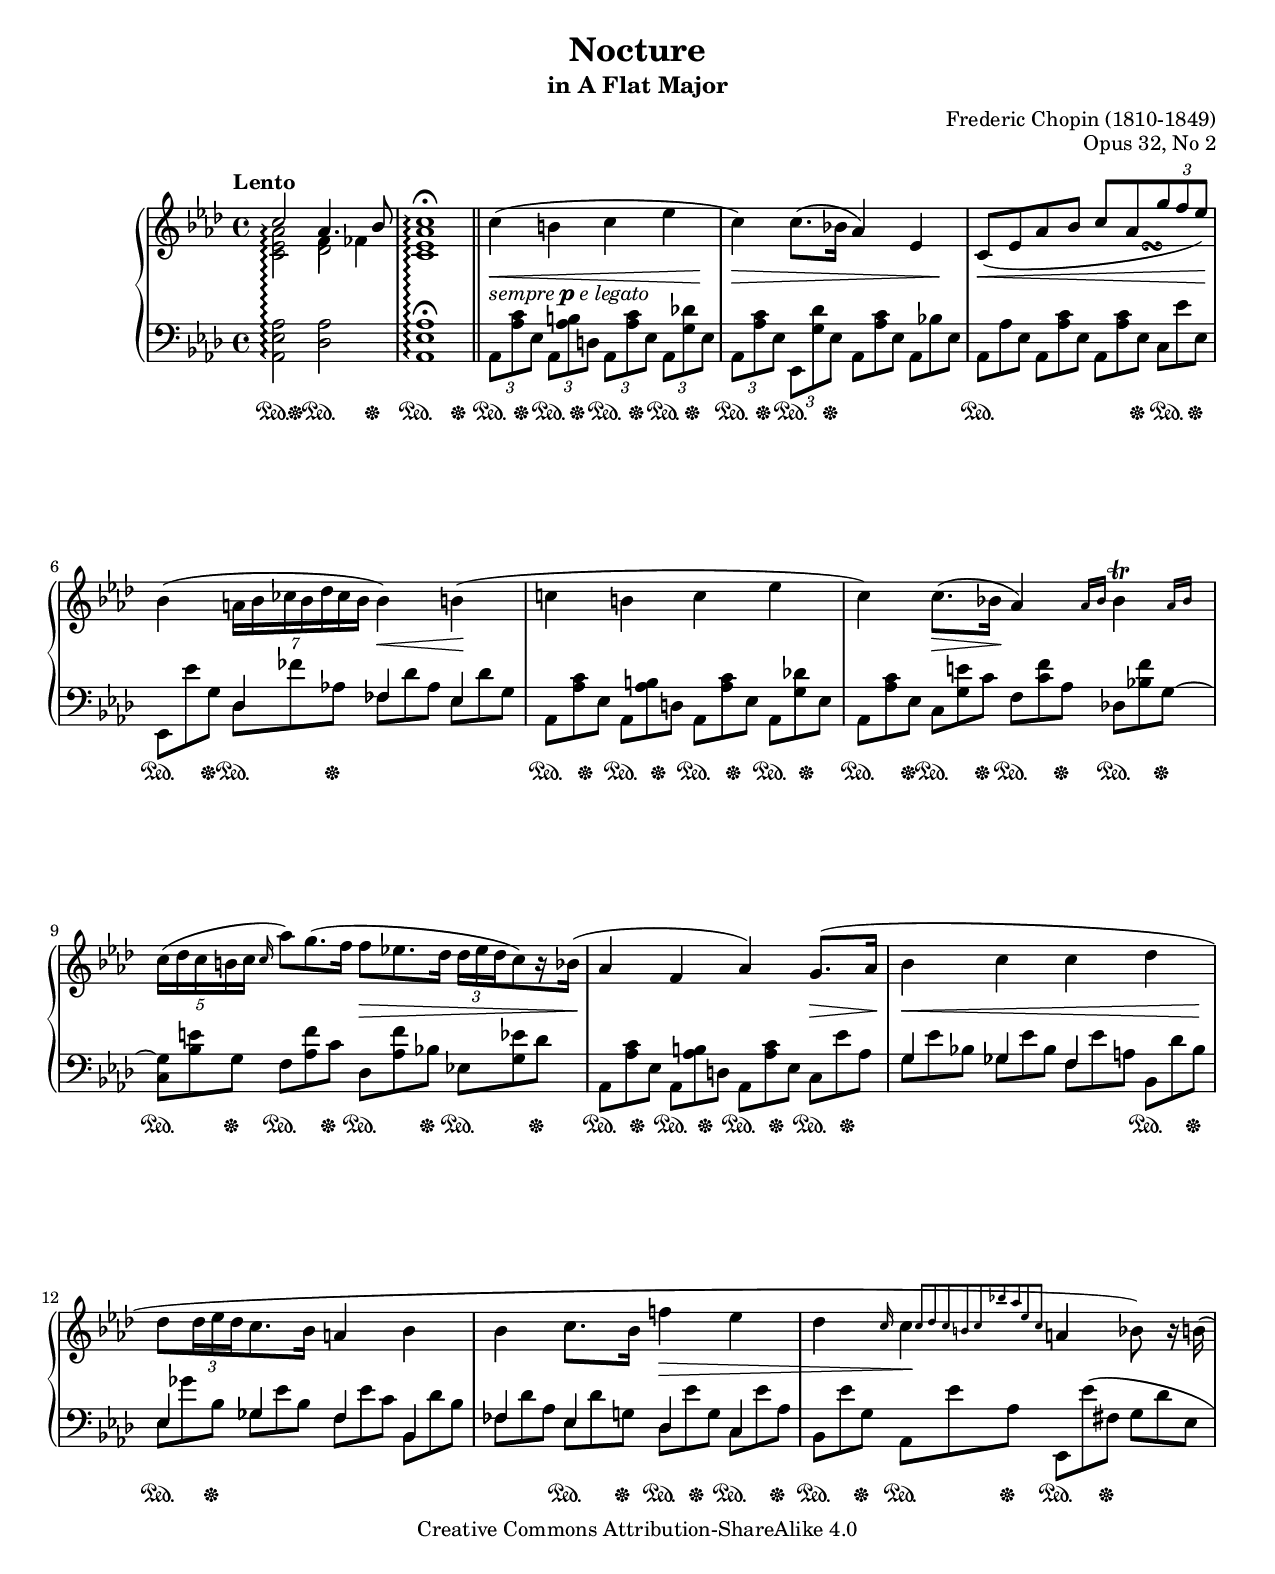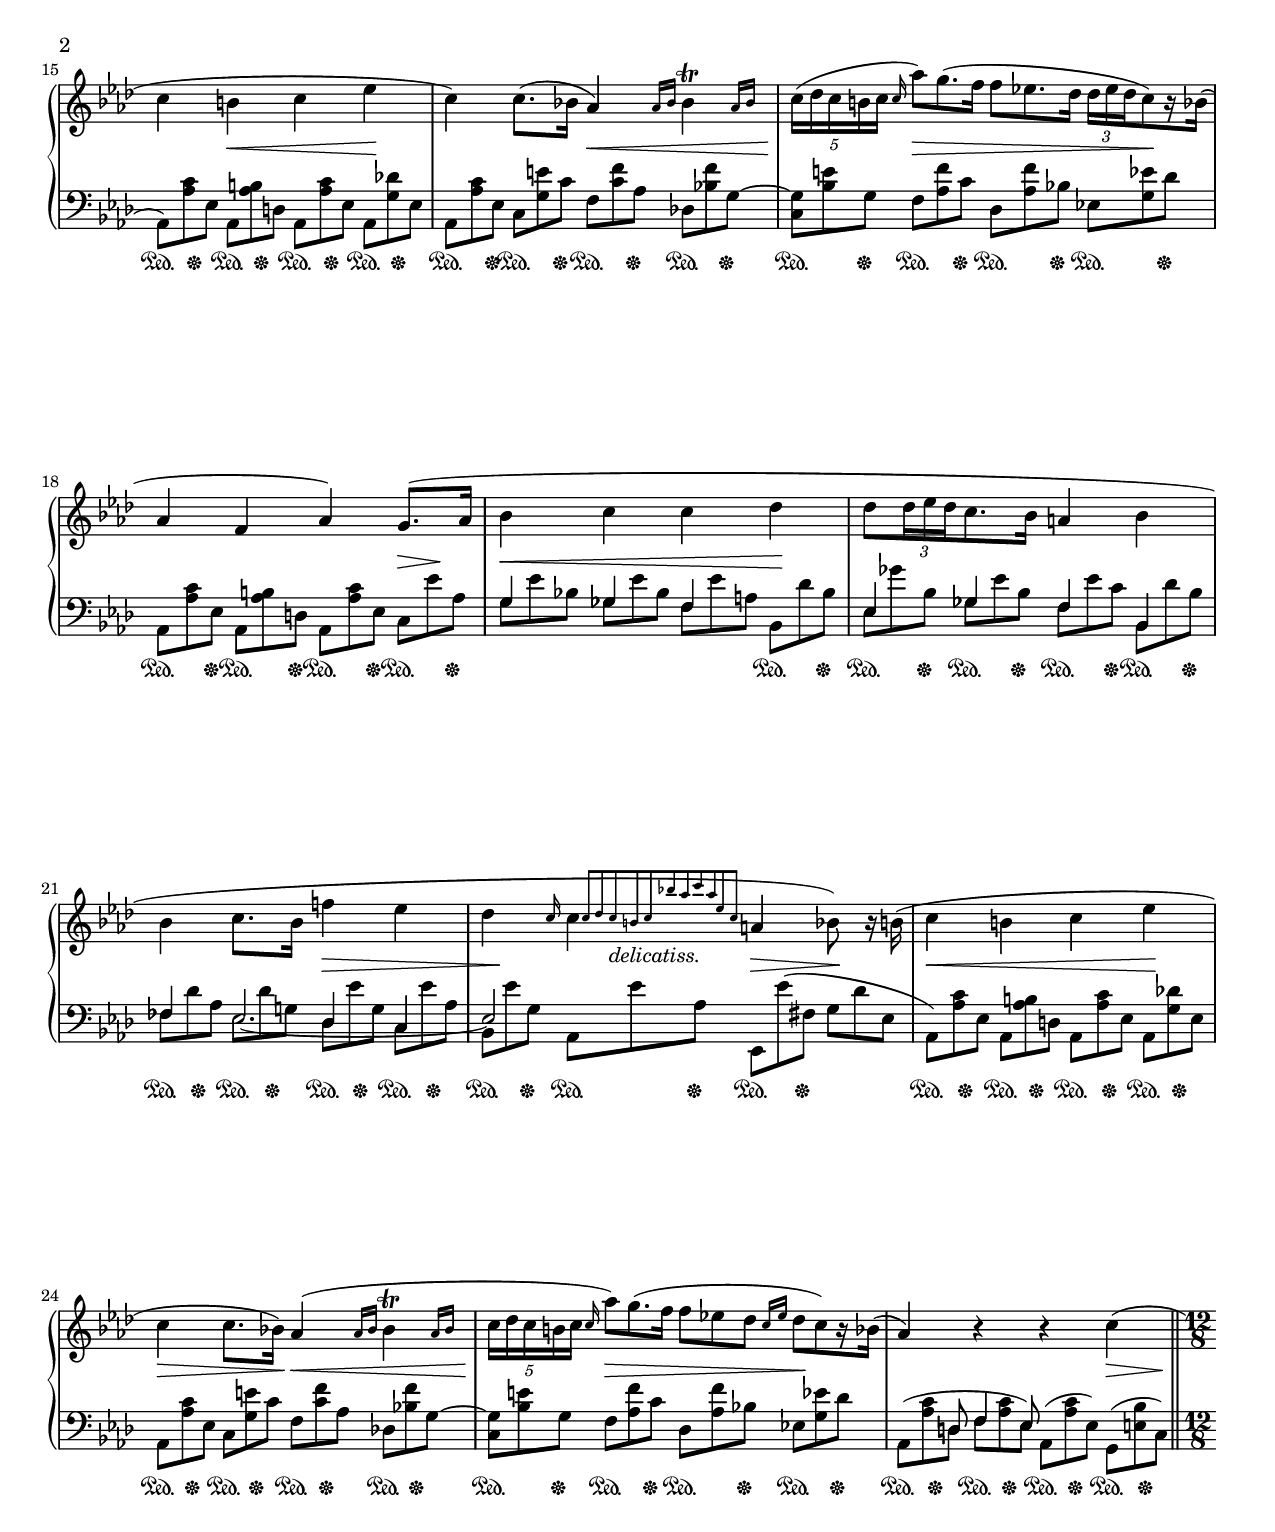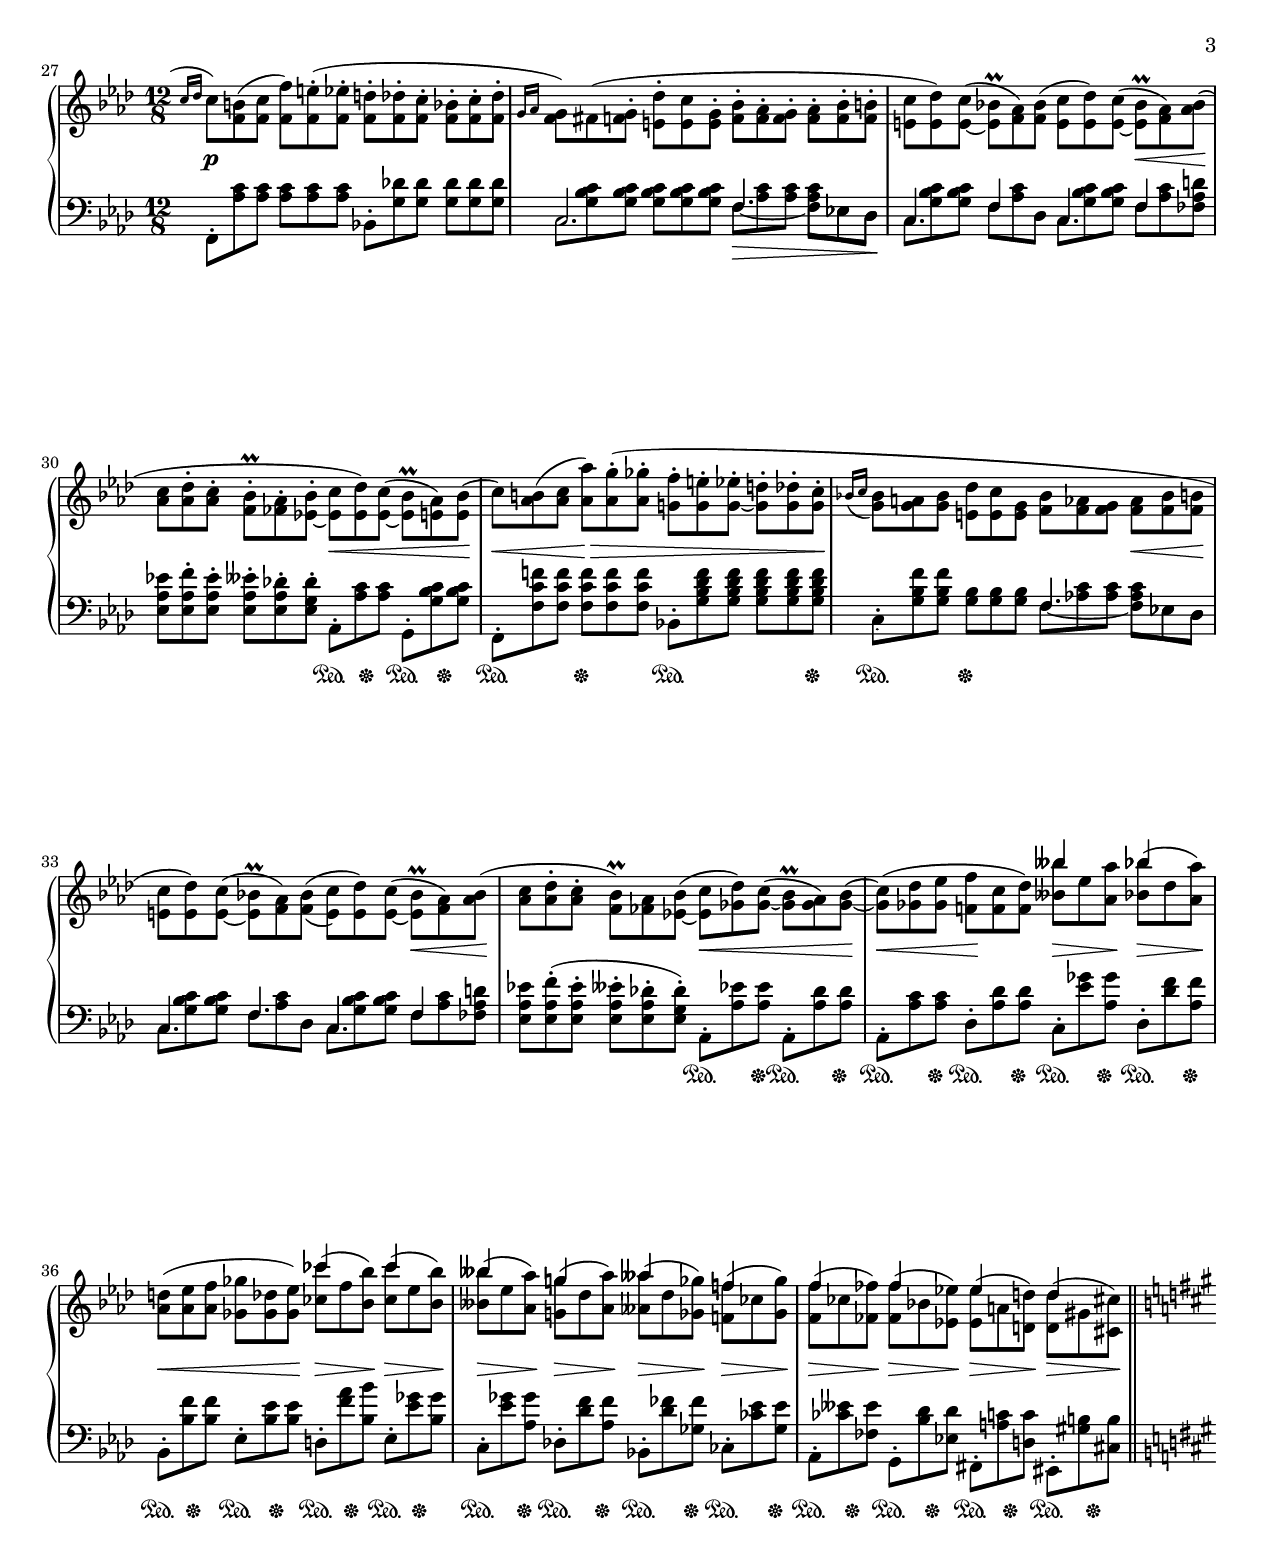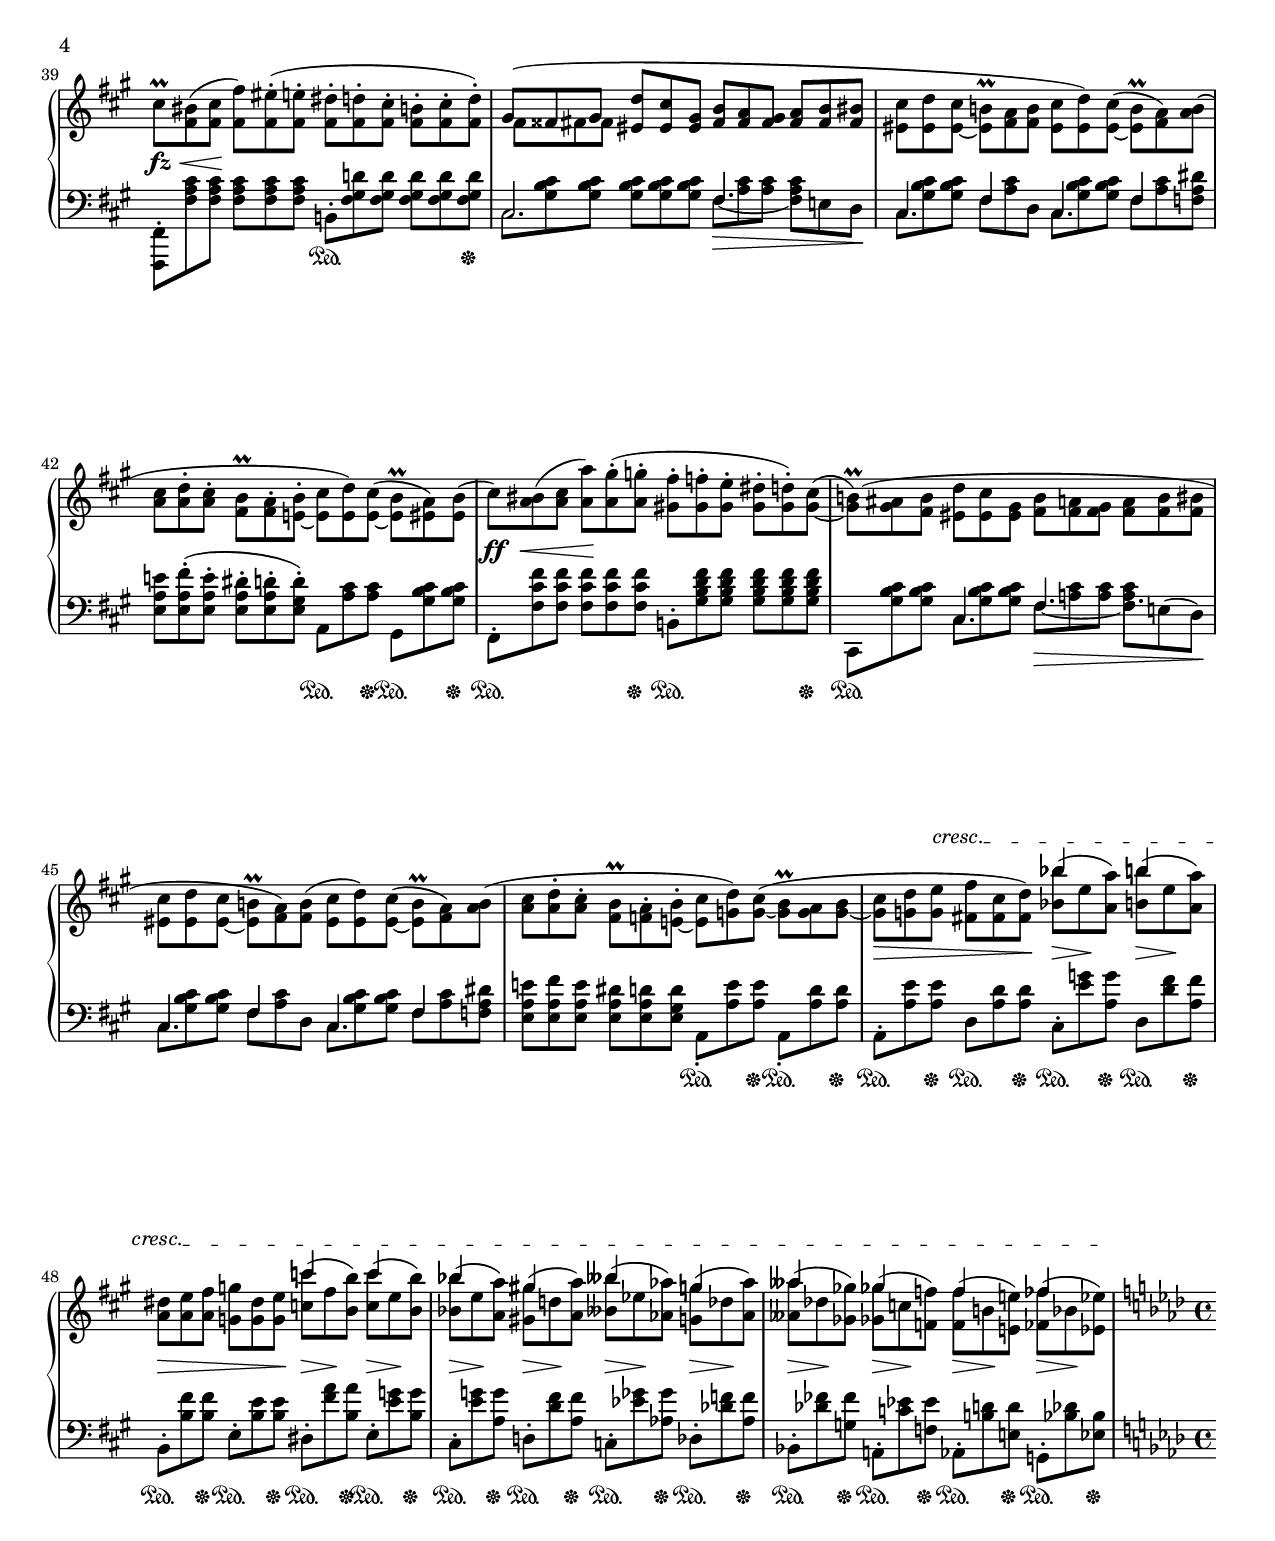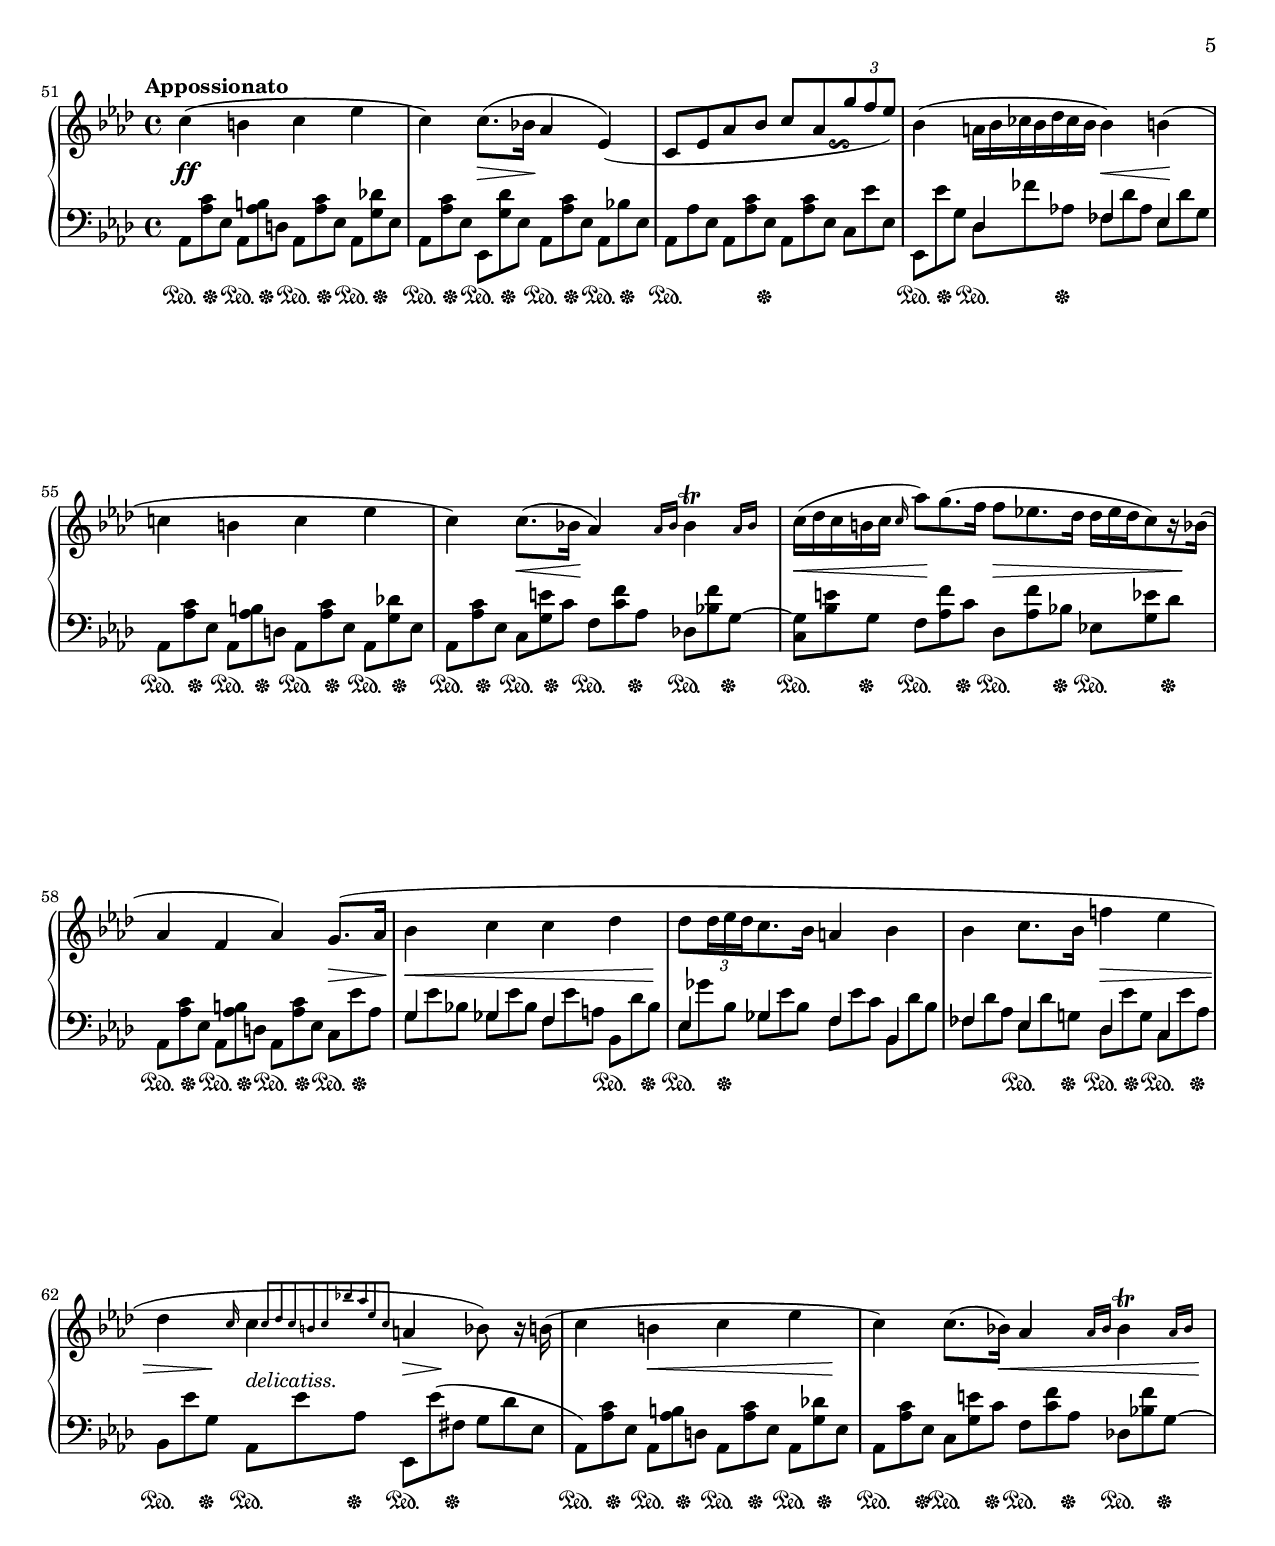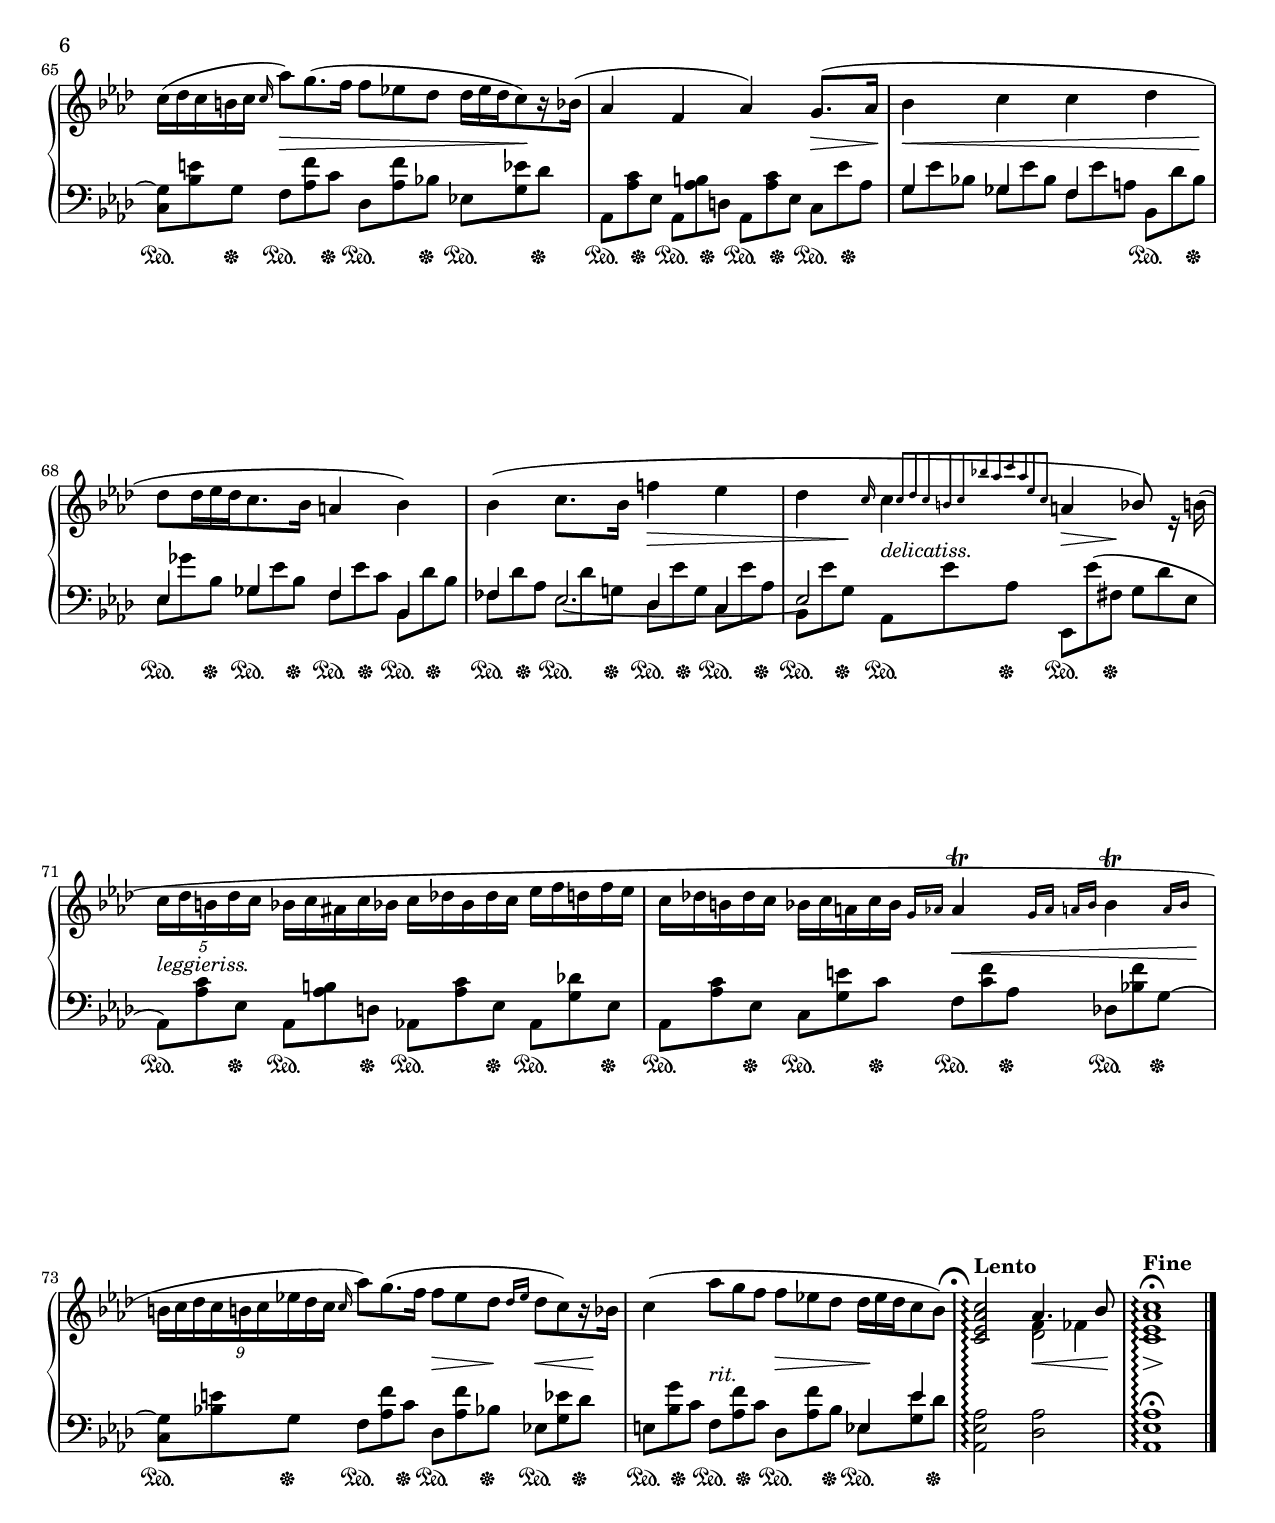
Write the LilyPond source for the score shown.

%...+....1....+....2....+....3....+....4....+....5....+....6....+....7....+....

\version "2.20.0"
\language "english"

\header {
  title = "Nocture"
  subtitle = "in A Flat Major"
  composer = "Frederic Chopin (1810-1849)"
  opus = "Opus 32, No 2"
  date = "1837"
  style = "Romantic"
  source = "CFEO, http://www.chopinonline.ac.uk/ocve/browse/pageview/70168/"
  
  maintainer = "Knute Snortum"
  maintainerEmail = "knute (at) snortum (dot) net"
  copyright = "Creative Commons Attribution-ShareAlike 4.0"
  
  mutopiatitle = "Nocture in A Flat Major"
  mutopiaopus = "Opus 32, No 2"
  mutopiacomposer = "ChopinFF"
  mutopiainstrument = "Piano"
}

sd = \sustainOn 
su = \sustainOff

staffUp   = \change Staff = "upper"
staffDown = \change Staff = "lower"

extendArpeggio = \once \override Staff.Arpeggio.positions = #'(-3 . 1)

%slurPositionA = \once \override Slur.positions = #'(0 . 0)

% () may be used as a shorthand for ((0 . 0) (0 . 0) (0 . 0) (0 . 0))
% if any of the segments does not need to be changed

%slurShapeA = \shape #'((0 . 0) (0 . 0) (0 . 0) (0 . 0)) \etc
%slurShapeA = \shape #'((0 . 0) (0 . 0) (0 . 0) (0 . 0)) Slur
%{slurShapeA = \shape #'(
             (( 0 . 0) (0 . 0) (0 . 0) (0 . 0))
             ((0 . 0) (0 . 0) (0 . 0) (0 . 0))
           ) Slur %}

trillUnderSlur = {
  \once \override Script.avoid-slur = #'inside
  \once \override Script.script-priority = #-100
}

shiftNote = {
  \once \override NoteColumn.force-hshift = #2.4
  \once \override Accidental.X-extent = #'(1 . 0)
  \once \override Accidental.extra-offset = #'(3.3 . 0)
}

moveTurn = 
  \tweak Y-offset -2
  \tweak X-offset 1 
  \etc

slurShapeA = \shape #'(
                        ()
                        ((0 . 0)(0 . 0)(0 . 0.5)(0 . 0))
                      ) \etc
slurShapeB = \shape #'(
                        ()
                        ((0 . 0)(0 . 0)(0 . 1.25)(0 . 0))
                      ) \etc
slurShapeC = \shape #'(
                        ()
                        ((0 . 0)(0 . 0)(0 . 2)(0 . 3))
                      ) \etc
slurShapeD = \shape #'((0 . -0.75)(0 . -0.75)(0 . -0.75)(0 . -0.75)) \etc
slurShapeE = \shape #'((0 . -0.25)(-0.25 . -0.75)(-0.25 . -0.75)(-0.5 . -0.25)) \etc
slurShapeF = \shape #'((0 . 0.5)(0 . 0.75)(0 . 0.75)(-0.25 . 0.5)) \etc
slurShapeG = \shape #'((0 . 0)(0 . 0)(0 . 0)(0 . -.25)) \etc
slurShapeH = \shape #'(
                        ((1 . 0)(0 . 0)(0 . 0)(0 . 0))
                        ()
                      ) \etc
slurShapeI = \shape #'(
                        ()
                        ((0 . 0)(0 . 0)(0 . 1)(0 . 2))
                      ) \etc
slurShapeJ = \shape #'(
                        ((0 . 0)(0 . 0.25)(0 . 0.25)(0 . 0))
                        ((0 . 0)(0 . 0.75)(0 . 0.75)(0 . 0))
                      ) \etc
slurShapeK = \shape #'((0 . 0)(0 . 0.5)(0 . 0.5)(0 . 0)) \etc

slurPositionA = \once \override Slur.positions = #'(2 . 0)
slurPositionB = \once \override Slur.positions = #'(0 . 1)

tieShapeA = \shape #'((0 . 0)(0 . -0.25)(0 . -0.25)(0 . 0.25)) \etc

global = {
  \key af \major
  \time 4/4
  \accidentalStyle piano
  \override Slur.details.accidental-collision = #1000
}

rightHand = \relative {
  \global
  \clef treble
  \tag layout { \tempo "Lento" }
  \tag midi { \tempo 4 = 40 }
  \omit TupletBracket
  
  << 
    { \voiceOne c''2 af4. bf8 } 
    \\ 
    { \voiceTwo \extendArpeggio <c, ef af>2 \arpeggio f4 ff } 
    \\ 
    { \voiceTwo s2 df } 
  >> |
  <c ef af c>1 \arpeggio \fermata |
  \bar "||"
  
  \barNumberCheck 3
  \tag midi { \tempo 4 = 60 }
  c'4( b c ef |
  c4) c8.( bf16 af4) ef |
  c8_( ef af bf \stemUp c[ 
    \tag layout { af8 * 1/2 s16 \moveTurn \turn }
    \tag midi { \tuplet 5/2 { af16 bf af g af } }
    \tuplet 3/2 { g'8 f ef]) } | 
  \stemNeutral bf4( \tuplet 7/4 { a16 bf cf bf df cf bf } bf4) b( |
  c4 b c ef |
  c4) c8.( bf16 af4) \grace { af16 bf } \afterGrace bf4\trill { af16 bf } | 
  \tuplet 5/4 { c16( df c b c } \grace { c16 } \tweak stencil ##f 
    \tuplet 3/2 4 { af'8) g8.( f16 f8 ef8. df16 
    \tuplet 3/2 { df16[ ef df } c8) r16 bf]( } |
  
  \barNumberCheck 10
  af4 f af) \context Voice = "2" { g8.-\slurShapeA ( af16 |
  bf4 c c df |
  df8[ \omit TupletBracket \tuplet 3/2 { df16 ef df } c8. bf16] a4 bf |
  bf4 c8. bf16 f'4 ef } |
  <<
    { 
      \voiceOne s4 \omit TupletNumber \magnifyMusic 0.63 { 
        \tuplet 10/2 { s8 c df c b c bf' af ef c } s2 
      } 
    } \\ { 
      \oneVoice df4 \grace { c16 } c4 a bf8) r16 b^( 
    }
  >> |
  
  \barNumberCheck 15
  \context Voice = "2" { c4 b c ef |
  c4) } c8.( bf16 af4) \grace { af16 bf } \afterGrace bf4\trill { af16 bf } | 
  \tuplet 5/4 { c16( df c b c } \grace { c16 } \tweak stencil ##f 
    \tuplet 3/2 4 { af'8) g8.( f16 f8 ef8. df16
    \tuplet 3/2 { df16[ ef df } c8) r16 bf]-\slurShapeC ( } |
  af4 f af) \context Voice = "2" { g8.-\slurShapeB ( af16 |
  bf4 c c df |
  df8[ \omit TupletBracket \tuplet 3/2 { df16 ef df } c8. bf16] a4 bf |
  bf4 c8. bf16 f'4 ef } |
  <<
    { 
      \voiceOne s4 \omit TupletNumber \magnifyMusic 0.63 { 
        \tuplet 12/2 { s8 c df c b c bf' af c af ef c } s2 
      } 
    } 
    \\ 
    { 
      \oneVoice df4 \grace { c16 } c4 a bf8) r16 b^( 
    }
  >> |
  
  \barNumberCheck 23
  \context Voice = "2" { c4 b c ef |
  c4 c8. bf16) } af4( \grace { af16 bf } \trillUnderSlur 
    \afterGrace bf4\trill { af16 bf } |
  \tuplet 5/4 { c16 df c b c } \grace { c16 } \omit TupletNumber
    \tuplet 3/2 4 { af'8) g8.( f16 f8 ef df 
    \grace { c16 ef } df8[ c) r16 bf]( } |
  af4) r r c( \bar "||" | \break

  \tag layout {
    \barNumberCheck 27
    \time 12/8
  }
  \grace { c16 df } 
  \tag midi { 
    \time 12/8 
    \tempo 4 = 90
  } 
  \stemDown c8) <f, b>( <f c'> <f f'>) <f e'>-.( <f ef'>-. 
    <f d'>-. <f df'>-. <f c'>-. <f bf>-. <f c'>-. <f df'>-. |
  \grace { g16 af } <f g>8) fs( <f g>-. <e df'>-. <e c'> <e g>-.
    <f bf>-. <f af>-. <f g>-. <f af>-. <f bf>-. <f b>-. |
  <e c'>8 <e df'>) <e_~ c'>( <e bf'>\prall <f af>) <f bf>(
    <e c'> <e df'>) <e_~ c'>( <e bf'>\prall <f af>) <af bf>( |
  <af c>8 <af df>-. <af c>-. <f bf>-.\prall <ff af>-. <ef_~ bf'>-.
    <ef c'> <ef df'>) <ef_~ c'>( <ef bf'>\prall <e af>) <e bf'>( |
   c'8) <af b>( <af c> <af af'>) <af g'>-.( <af gf'>-. 
    <g f'>-. <g e'>-. <g~ef'>-. <g d'>-. <g df'>-. <g c>-. |
  \appoggiatura { bf16 c } \stemDown <g bf>8 <g a> <g bf> <e df'> <e c'> <e g>
    <f bf> <f af> <f g> <f af> <f bf> <f b> |
  <e c'>8 <e df'>) <e_~ c'>^( <e bf'>\prall <f af>) <f\=1-\slurShapeD _( bf>(
    <e\=1) c'> <e df'>) <e_~ c'>^( <e bf'>\prall <f af>) <af bf>( |
  <af c>8 <af df>-. <af c>-. <f bf>)\prall <ff af> <ef_~ bf'>(
    <ef c'> <gf df'>) <gf_~ c>( <gf bf>\prall <gf af>) <gf_~ bf> \slurShapeE ( |
  
  \barNumberCheck 35
  \slurPositionA <gf c>8)( <gf df'> <gf ef'> <f f'> <f c'> <f df'>)
    <<
      { bff'4 s8 bf4 s8 }
      \\
      { <bff, bff'>8 ef <af, af'> <bf bf'>^( df <af af'>) }
    >> |
  <af d>8( <af ef'> <af f'> <gf gf'> <gf df'> <gf ef'>)
    <<
      { cf'4 s8 cf4 s8 }
      \\
      { <cf, cf'>8^( f <bf, bf'>) <cf cf'>^( ef <bf bf'>) }
    >> |
  <<
    { bff'4 s8 g4 s8 aff4 s8 f4 s8 }
    \\
    { 
      <bff, bff'>8^( ef <af, af'>) <g g'>^( df' <af af'>) 
      <aff aff'>^( df <gf, gf'>) <f f'>^( cf' <gf gf'>)
    }
  >> |
  <<
    { f'4 s8 ff4 s8 ef4 s8 d4 s8 }
    \\
    { 
      <f, f'>8^( cf' <ff, ff'>) <ff ff'>^( bf <ef, ef'>)
      <ef ef'>^( a <d, d'>) <d d'>^( gs <cs, cs'>)
    }
  >> | \bar "||" \pageBreak
  
  \barNumberCheck 39
  \key fs \minor
  cs'8\prall <fs, bs>( <fs cs'> <fs fs'>) <fs es'>-.( <fs e'>-.
    <fs ds'>-. <fs d'>-. <fs cs'>-. <fs b>-. <fs cs'>-. <fs d'>-.) |
  << { \voiceTwo fs8 \shiftNote fs! fs } \\ { \voiceOne gs8( fss gs } >>
    \context Voice = "2" { <es d'> <es cs'> <es gs> <fs b> <fs a> 
    <fs gs> <fs a> <fs b> <fs bs> |
  \voiceTwo <es cs'>8 <es d'> <es_~ cs'> <es b'>^\prall <fs a> <fs b> 
    <es[ cs'> <es d'>) <es_~ cs']>^( <es b'>^\prall <fs a>) <a b>^( |
  <a cs>8 <a d>^. <a cs>^. <fs b>^\prall <fs a>^. <e_~ b'>^.
    <e cs'> <e d'>) <e_~ cs'>^( <e b'>^\prall <es a>) <es b'>^( |

  \barNumberCheck 43
  cs'8) <a bs>^( <a cs> <a a'>) <a gs'>^.^( <a g'>^. <gs fs'>^. 
    <gs f'>^. <gs e'>^. <gs ds'>^. <gs d'>^.) <gs~ cs>-\slurShapeG ^( |
  <gs b>8) -\slurShapeH ^( ^\prall <gs as> <fs b> <es d'> <es cs'> <es gs>
    <fs b> <fs a> <fs gs> <fs a> <fs b> <fs bs> |
  <es cs'>8 <es d'> <es~ cs'> <es b'>^\prall <fs a>) <fs b>^(
    <es cs'>8 <es d'>) <es~ cs'>^( <es b'>^\prall <fs a>) <a b>^(
  <a cs>8 <a d>^. <a cs>^. <fs b>^\prall <f a>^. <e~ b'>^.
    <e cs'> <g d'>) <g~ cs>^( <g b>^\prall <g a> <g~ b> |
    
  \barNumberCheck 47
  <g cs>8 <g d'> \override TextSpanner.bound-details.left.text = "cresc."
    <g e'>\startTextSpan <fs fs'> <fs cs'> <fs d'>) 
    <<
      { bf'4 s8 b4 s8 }
      \\
      { <bf, bf'>8^( e <a, a'>) <b b'>^( e <a, a'>) }
    >> |
  <a ds>8 <a e'> <a fs'> <g g'> <g ds'> <g e'> 
    <<
      { c'4 s8 c4 s8 }
      \\
      { <c, c'>8^( fs <b, b'>) <c c'>^( e <b b'>) }
    >> |
  <<
    { bf'4 s8 gs4 s8 bff4 s8 g4 s8 }
    \\
    { 
      <bf, bf'>8^( e <a, a'>) <gs gs'>^( d' <a a'>) 
      <bff bff'>^( ef <af, af'>) <g g'>^( df' <af af'>)
    }
  >> |
  <<
    { aff'4 s8 gf4 s8 f4 s8 ff4 s8 }
    \\
    { 
      <aff, aff'>8^( df <gf, gf'>) q^( c <f, f'>)
      q^( b <e, e'>) <ff ff'>^( bf <ef, ef'>) \stopTextSpan
    }
  >> |  } \break % end context
   
  \barNumberCheck 51
  \key af \major
  \time 4/4
  \tag layout { \tempo "Appossionato" }
  \tag midi { \tempo 4 = 60 }
  \oneVoice
  c'4( b c ef |
  c4) \slurPositionB c8.( bf16 af4 ef)_( |
  c8 ef af bf \stemUp c[ 
    \tag layout { af8 * 1/2 s16 \moveTurn \reverseturn }
    \tag midi { \tuplet 5/2 { af16 bf af g af } }
    \undo \omit TupletNumber \tuplet 3/2 { g'8 f ef]) } \stemNeutral | 
  bf4( \omit TupletNumber \tuplet 7/4 { a16 bf cf bf df cf bf } bf4) b( |
  c4 b c ef |
  c4) c8.( bf16 af4) \grace { af16 bf } \afterGrace bf4\trill { af16 bf } |
  \tuplet 5/4 { c16( df c b c } \grace { c16 } \tweak stencil ##f 
    \tuplet 3/2 4 { af'8) g8.( f16 f8 ef8. df16 
    \tuplet 3/2 { df16[ ef df } c8) r16 bf] -\slurShapeI ( } |
  
  \barNumberCheck 58
  af4 f af) \context Voice = "2" { g8. -\slurShapeJ ( af16 |
  bf4 c c df |
  df8[ \omit TupletBracket \tuplet 3/2 { df16 ef df } c8. bf16] a4 bf |
  bf4 c8. bf16 f'4 ef |
  <<
    { 
      \voiceOne s4 \omit TupletNumber \magnifyMusic 0.63 { 
        \tuplet 10/2 { s8 c df c b c bf' af ef c } s2 
      } 
    } 
    \\ 
    { \oneVoice df4 \grace { c16 } c4 a bf8) r16 b^( }
  >> |
  
  \barNumberCheck 63
  c4 b c ef |
  c4) c8.( bf16) af4 \grace { af16 bf } 
    \afterGrace bf4\trill { af16 bf } | } % end context
  \tuplet 5/4 { c16( df c b c } \grace { c16 } \tweak stencil ##f 
    \tuplet 3/2 4 { af'8) g8.( f16 f8 ef df
    \tuplet 3/2 { df16[ ef df } c8) r16 bf]( } |
  af4 f af) \context Voice = "2" { g8.( af16 |
  bf4 c c df |
  df8[ \omit TupletBracket \omit TupletNumber \tuplet 3/2 { df16 ef df } 
    c8. bf16] a4 bf) } |
  \context Voice = "2" { bf4-\slurShapeK ( c8. bf16 f'4 ef } |
  <<
    { 
      \voiceOne s4 \omit TupletNumber \magnifyMusic 0.63 { 
        \tuplet 12/2 { s8 c df c b c bf' af c af ef c } s2 
      } 
    } 
    \\ 
    { 
      \voiceTwo df4 \grace { \stemUp c16 } \stemDown c4 \stemUp a bf8) r16 
        \stemDown b^( 
    }
  >> |
  
  \barNumberCheck 71
  \context Voice = "2" {
  \tuplet 5/4 4 {
    \undo \omit TupletNumber c df b df c \omit TupletNumber bf c as c bf  
      c df bf df c  ef f d f ef |
  c df b df c  bf c a c bf } \oneVoice
    \grace { g16 af } af4\trill \grace { g16[ af] a[ bf] } 
    \afterGrace bf4\trill { a16 bf } |
  \tuplet 9/4 { \undo \omit TupletNumber 
    b16 c df c b c ef df c } \omit TupletNumber \grace { c } \tweak stencil ##f
    \tuplet 3/2 { af'8) g8.( f16 f8 ef df \grace { df16 ef } df8[ c) r16 bf] } } |
  c4( \tuplet 3/2 { af'8 g f f ef df \tuplet 3/2 { df16 ef df } c8 bf) } |
  \bar "|" \mark \markup{ \musicglyph #"scripts.ufermata" }
  
  \barNumberCheck 75
  \tag layout { \tempo "Lento" }
  \tag midi { \tempo 4 = 40 }
  <c, ef af c>2\arpeggio
    << 
      { \voiceOne af'4. bf8 } 
      \\ 
      { \voiceTwo f4 ff } 
      \\ 
      { \voiceTwo df2 } 
    >> |
  \tempo "Fine"
  <c ef af c>1 \arpeggio \fermata |
  \bar "|."
} 

leftHand = \relative {
  \global
  \clef bass
  \override Beam.auto-knee-gap = 4
  
  <af, ef' af>2 \arpeggio <df af'>2 |
  <af ef' af>1 \arpeggio \fermata |
  \bar "||"
  
  \barNumberCheck 3
  \tuplet 3/2 4 { 
    af8^\markup { \italic sempre \dynamic p \italic { e legato } } 
      <af' c> ef af, <af' b> d, af <af' c> ef af, <g' df'> ef |
    af,8 <af' c> ef ef, <g' df'> ef \omit TupletNumber \omit TupletBracket
      af, <af' c> ef af, bf' ef, |
    af,8 af' ef af, <af' c> ef af, <af' c> ef c ef' ef, |
    ef,8 ef'' g, 
      <<
        { df4 s8 ff4 s8 ef4 s8 }
        \\
        { df8 ff' af, ff df' af ef df' g, }
      >> |
    af,8 <af' c> ef af, <af' b> d, af <af' c> ef af, <g' df'> ef |
    af,8 <af' c> ef c <g' e'> c f, <c' f> af df, <bf' f'> g~ |
    <c, g'>8 <bf' e> g f <af f'> c df, <af' f'> bf ef, <g ef'> df' |
    
    \barNumberCheck 10
    af,8 <af' c> ef af, <af' b> d, af <af' c> ef c ef' af, |
    << 
      { g4 s8 gf4 s8 f4 s8 s4. }
      \\
      { g8 ef' bf gf ef' bf f ef' a, bf, df' bf }
    >> |
    <<
      { ef,4 s8 gf4 s8 f4 s8 bf,4 s8 }
      \\
      { ef8 gf' bf, gf ef' bf f ef' c bf, df' bf }
    >> |
    <<
      { ff4 s8 ef4 s8 df4 s8 c4 s8 }
      \\
      { ff8 df' af ef df' g, df ef' g, c, ef' af, }
    >> |
    bf,8 ef' g, af, ef'' af, ef, ef''( fs, g df' ef, |
    
    \barNumberCheck 15
    af,8) <af'c> ef af, <af' b> d, af <af' c> ef af, <g' df'> ef |
    af,8 <af' c> ef c <g' e'> c f, <c' f> af df, <bf' f'> g~ |
    <c, g'>8 <bf' e> g f <af f'> c df, <af' f'> bf ef, <g ef'> df' |
    af,8 <af' c> ef af, <af' b> d, af <af' c> ef c ef' af, |
    << 
      { g4 s8 gf4 s8 f4 s8 s4. }
      \\
      { g8 ef' bf gf ef' bf f ef' a, bf, df' bf }
    >> |
    <<
      { ef,4 s8 gf4 s8 f4 s8 bf,4 s8 }
      \\
      { ef8 gf' bf, gf ef' bf f ef' c bf, df' bf }
    >> |
    <<
      { ff4 s8 s4. df4 s8 c4 s8 }
      \\
      { 
        \mergeDifferentlyHeadedOn \mergeDifferentlyDottedOn 
        ff8 df' af ef df' g, df ef' g, c, ef' af, 
      }
      \\
      { s4. ef2.*3/2-\tieShapeA_~ }
    >> |
    <<
      \context Voice = "3" { ef2*3/2 s2. }
      \\
      { bf8 ef' g, af, ef'' af, ef, ef''^( fs, g df' ef, }
    >> |
    
    \barNumberCheck 23
    \context Voice = "2" { af,8) <af' c> ef } 
      af, <af' b> d, af <af' c> ef af, <g' df'> ef |
    af,8 <af' c> ef c <g' e'> c f, <c' f> af df, <bf' f'> g~ |
    <c, g'>8 <bf' e> g f <af f'> c df, <af' f'> bf ef, <g ef'> df' |
    <<
      { s4 d,8 f4 ef8 s2. }
      \\
      { af,8^( <af' c> d, f <af c> ef) af,^( <af' c> ef) g,^( <e' bf'> c) }
    >> | \break
  } % end of tuplet
  
  \tag layout {
    \barNumberCheck 27
    \time 12/8
    \grace { s8 }
  }
  \tag midi { \time 12/8 } f,8-. <af' c> q q q q bf,-. <g' df'> q q q q |
  <<
    { 
      \mergeDifferentlyDottedOn \mergeDifferentlyHeadedOn 
      c,2. f4._~ \stemDown f8 ef df 
    }
    \\
    { c8 <g' bf c> q q q q f\> <af c> q q ef df\! }
  >> |
  <<
    { \mergeDifferentlyDottedOn c4. f4 s8 c4. f4 s8 }
    \\
    { c8 <g' bf c> q f <af c> df, c <g' bf c> q f <af c> <ff af d> }
  >> |
  <ef af ef'>8 <ef af f'>-. <ef af ef'>-. <ef af eff'>-. <ef af df>-. 
    <ef g df'>-. af,-. <af'c> q g,-. <g' bf c> q |
  f,8-. <f' c' f> q q q q bf,-. <g' bf df f> q q q q |
  \appoggiatura { s8 } c,8-. <g' bf f'> q <g bf> q q 
    <<
      { \mergeDifferentlyDottedOn f4._~ \stemDown f8 ef df }
      \\
      { f8 <af c> q q ef df }
    >> |
  <<
    { \mergeDifferentlyDottedOn c4. f c f4 s8 }
    \\
    { c8 <g' bf c> q f <af c> df, c <g' bf c> q f <af c> <ff af d> }
  >> 
  <ef af ef'>8 <ef af f'>-.( <ef af ef'>-. <ef af eff'>-. <ef af df>-. 
    <ef g df'>-.) af,-. <af' ef'> q af,-. <af' df> q |
    
  \barNumberCheck 35
  af,8-. <af' c> q df,-. <af' df> q c,-. <ef' gf> <af, gf'> 
    df,-. <df' f> <af f'> |
  bf,8-. <bf' f'> q ef,-. <bf' ef> q d,-. <f' af> <bf, bf'>
    ef,-. <ef' gf> <bf gf'> |
  c,8-. <ef' gf> <af, gf'> df,-. <df' f> <af f'> bf,-. <df' ff> <gf, ff'>
    cf,-. <cf' ef> <gf ef'> |
  af,8-. <cf' eff> <ff, eff'> g,-. <bf' df> <ef, df'> fs,-. <a' c> <d, c'>
    \stemDown es,-. <gs' b> <cs, b'> | \bar "||" \pageBreak
   
  \barNumberCheck 39
  \key fs \minor
  <fs,, fs'>8-. <fs'' a cs> q q q q b,-. <fs' gs d'> q q q q |
  <<
    { \mergeDifferentlyHeadedOn cs2. fs4.-\slurShapeF _(\> s8) s s\! }
    \\
    { cs8 <gs' b cs> q q q q fs <a cs> q <fs a cs> e d }
  >> |
  <<
    { cs4. fs4 s8 cs4. fs4 s8 }
    \\
    { cs8 <gs' b cs> q fs <a cs> d, cs <gs' b cs> q fs <a cs> <f a ds> }
  >> |
  <e a e'>8 <e a fs'>-.( <e a e'>-. <e a ds>-. <e a d>-. <e gs d'>-.)
    a, <a' cs> q gs, <gs' b cs> q |
    
  \barNumberCheck 43
  fs,8-. <fs' cs' fs> q q q q b,-. <gs' b d fs> q q q q |
  cs,,8 <gs'' b cs> q 
    << 
      { cs,4. fs4._~ \stemDown fs4. } 
      \\ 
      { cs8 <gs' b cs> q fs\> <a cs> q <fs a cs> e^( d)\! } 
    >> |
  <<
    { cs4. fs4 s8 cs4. fs4 s8 }
    \\
    { cs8 <gs' b cs> q fs <a cs> d, cs <gs' b cs> q fs <a cs> <f a ds>  }
  >> |
  <e a e'>8 <e a fs'> <e a e'> <e a ds> <e a d> <e gs d'>
    a,_. <a' e'> q a,_. <a' d> q |
  a,8^. <a' e'> q d, <a' d> q cs,^. <e' g> <a, g'> d, <d' fs> <a fs'> |
  b,8^. <b' fs'> q e,^. <b' e> q ds,^. <fs' a> <b, a'> e,^. <e' g> <b g'> |
  cs,8^. <e' g> <a, g'> d,^. <d' fs> <a fs'> 
    c,^. <ef' gf> <af, gf'> df,^. <df' f> <af f'> |
  bf,8^. <df' ff> <g, ff'> a,^. <c' ef> <f, ef'> 
    af,^. <b' d> <e, d'> g,^. <bf' df> <ef, bf'> | \break
  
  \barNumberCheck 51
  \key af \major
  \time 4/4
  \tuplet 3/2 4 { 
    af,8 <af' c> ef af, <af' b> d, af <af' c> ef af, <g' df'> ef |
    af,8 <af' c> ef ef, <g' df'> ef af, <af' c> ef af, bf' ef, |
    af,8 af' ef af, <af' c> ef af, <af' c> ef c ef' ef, |
    ef,8 ef'' g, 
      <<
        { df4 s8 ff4 s8 ef4 s8 }
        \\
        { df8 ff' af, ff df' af ef df' g, }
      >> |
    af,8 <af' c> ef af, <af' b> d, af <af' c> ef af, <g' df'> ef |
    af,8 <af' c> ef c <g' e'> c f, <c' f> af df, <bf' f'> g~ |
    <c, g'>8 <bf' e> g f <af f'> c df, <af' f'> bf ef, <g ef'> df' |
    
    \barNumberCheck 58
    af,8 <af' c> ef af, <af' b> d, af <af' c> ef c ef' af, |
    << 
      { g4 s8 gf4 s8 f4 s8 s4. }
      \\
      { g8 ef' bf gf ef' bf f ef' a, bf, df' bf }
    >> |
    <<
      { ef,4 s8 gf4 s8 f4 s8 bf,4 s8 }
      \\
      { ef8 gf' bf, gf ef' bf f ef' c bf, df' bf }
    >> |
    <<
      { ff4 s8 ef4 s8 df4 s8 c4 s8 }
      \\
      { ff8 df' af ef df' g, df ef' g, c, ef' af, }
    >> |
    bf,8 ef' g, af, ef'' af, ef, ef''( fs, g df' ef, |
    
    \barNumberCheck 63
    af,8) <af' c> ef af, <af' b> d, af <af' c> ef af, <g' df'> ef |
    af,8 <af' c> ef c <g' e'> c f, <c' f> af df, <bf' f'> g~ |
    <c, g'>8 <bf' e> g f <af f'> c df, <af' f'> bf ef, <g ef'> df' |
    af,8 <af' c> ef af, <af' b> d, af <af' c> ef c ef' af, |
    << 
      { g4 s8 gf4 s8 f4 s8 s4. }
      \\
      { g8 ef' bf gf ef' bf f ef' a, bf, df' bf }
    >> |
    <<
      { ef,4 s8 gf4 s8 f4 s8 bf,4 s8 }
      \\
      { ef8 gf' bf, gf ef' bf f ef' c bf, df' bf }
    >> |
    <<
      { ff4 s8 s4. df4 s8 c4 s8 }
      \\
      { 
        \mergeDifferentlyHeadedOn \mergeDifferentlyDottedOn 
          ff8 df' af ef df' g, df ef' g, c, ef' af, 
      }
      \\
      { s4. ef2.*3/2_~ }
    >> |
    <<
      \context Voice = "3" { ef2*3/2 s2. }
      \\
      { bf8 ef' g, af, ef'' af, ef, ef''^( fs, g df' ef, }
    >> |
    
    \barNumberCheck 71
    \context Voice = "2" { af,8) <af' c> ef } 
      af, <af' b> d, af <af' c> ef af, <g' df'> ef |
    af,8 <af' c> ef c <g' e'> c f, <c' f> af df, <bf' f'> g~ |
    <c, g'>8 <bf' e> g f <af f'> c df, <af' f'> bf ef, <g ef'> df' |
    e,8 <bf' g'> c f, <af f'> c df, <af' f'> bf
      << { ef,4 * 1/2 ef'4 } \\ { ef,8 <g ef'> df' } >> |
    \bar "|" \mark \markup{ \musicglyph #"scripts.ufermata" }
  } % end tuplet
      
  \barNumberCheck 75
  <af, ef' af>2\arpeggio <df af'>2 |
  <af ef' af>1\arpeggio \fermata |
  \bar "|."
  
}

pedal = {
  s4\sd s\su s4.\sd s8\su |
  s2.\sd s4\su |
  
  \barNumberCheck 3
  \tuplet 3/2 4 {
    s8.\sd s\su s\sd s\su s\sd s\su s\sd s\su |
    s8.\sd s\su s4\sd s8\su \tag layout { s2. } 
      \tag midi { s4\sd s8\su s4\sd s8\su } |
    s2.\sd s4 s8.\su s\sd s8\su |
    s4\sd s8\su s4\sd s8\su \tag layout { s2. } 
      \tag midi { s4\sd s8\su s4\sd s8\su } |
    s8.\sd s\su s\sd s\su s\sd s\su s\sd s\su |
    \repeat unfold 2 { s4\sd s8\su s4\sd s8\su s4\sd s8\su s4\sd s8\su } |
    
    \barNumberCheck 10
    s8.\sd s\su s\sd s\su s\sd s\su s\sd s\su |
    s2. s4. s4\sd s8\su |
    s4\sd s8\su s4. s2. |
    s4. s4\sd s8\su s8.\sd s\su s4\sd s8\su |
    s4\sd s8\su s4\sd s8\su \tag layout { s4\sd s8\su } \tag midi { s4. } s4. |
    
    \barNumberCheck 15
    s8.\sd s\su s\sd s\su s\sd s\su s\sd s\su |
    \repeat unfold 3 { s4\sd s8\su s4\sd s8\su s4\sd s8\su s4\sd s8\su } |
    s2. s4. s4\sd s8\su |
    s4\sd s8\su s4\sd s8\su s4\sd s8\su s4\sd s8\su |
    s8.\sd s\su s\sd s\su s\sd s\su s\sd s\su |
    s4\sd s8\su s4\sd s8\su s4\sd s8\su s4. |
    
    \barNumberCheck 23
    \repeat unfold 2 { s8.\sd s\su s\sd s\su s\sd s\su s\sd s\su | } |
    s4\sd s8\su s4\sd s8\su s4\sd s8\su s4\sd s8\su | 
    s8.\sd s\su s\sd s\su s\sd s\su s\sd s\su |
  } % end tuplet
  
  \tag layout {
    \barNumberCheck 27
    \time 12/8
  }
  \grace { s8 } \tag midi { \time 12/8 } s1. |
  s1. * 2 |
  s2. s8.\sd s\su s\sd s\su |
  s4.\sd <>\su s s\sd s4 s8\su |
  s4.\sd <>\su s4. s2. |
  s1. |
  s2. s4\sd s8\su s4\sd s8\su |
  
  \barNumberCheck 35
  s4\sd s8\su s4\sd s8\su s4\sd s8\su s4\sd s8\su |
  s8.\sd s\su s\sd s\su s\sd s\su s\sd s\su |
  s4\sd s8\su s4\sd s8\su s4\sd s8\su s4\sd s8\su |
  s8.\sd s\su s\sd s\su s\sd s\su s\sd s\su |
  
  \barNumberCheck 39
  s2. s4.\sd s8 s s\su |
  s1. * 2 |
  s2. s4\sd s8\su s4\sd s8\su |
  
  \barNumberCheck 43
  s4.\sd s4 s8\su s4.\sd s4 s8\su |
  s4\sd \tag midi { s8\su } \tag layout { s8 } s4. s2. |
  s1. |
  s2. s4\sd s8\su s4\sd s8\su |
  \repeat unfold 4 { s4\sd s8\su s4\sd s8\su s4\sd s8\su s4\sd s8\su } |
  
  \barNumberCheck 51
  \time 4/4
  \tuplet 3/2 4 {
    \repeat unfold 2 { s8.\sd s\su s\sd s\su s\sd s\su s\sd s\su } |
    s4.\sd s4 s8\su s2. | 
    s8.\sd s\su s4\sd s8\su s2. |
    s8.\sd s\su s\sd s\su s\sd s\su s\sd s\su |
    s8.\sd s\su s\sd s\su s4\sd s8\su s4\sd s8\su |
    s4\sd s8\su s4\sd s8\su s4\sd s8\su s4\sd s8\su |
    
    \barNumberCheck 58
    s8.\sd s\su s\sd s\su s\sd s\su s\sd s\su |
    s2. s4. s4\sd s8\su |
    s4\sd s8\su s4. s2. |
    s4. s4\sd s8\su s8.\sd s\su s4\sd s8\su |
    s4\sd s8\su s4\sd s8\su s4\sd s8\su s4. |
    
    \barNumberCheck 63
    s8.\sd s\su s\sd s\su s\sd s\su s\sd s\su |
    s4\sd s8\su s4\sd s8\su s4\sd s8\su s4\sd s8\su |
    s4\sd s8\su s4\sd s8\su s4\sd s8\su s4\sd s8\su |
    s8.\sd s\su s\sd s\su s\sd s\su s\sd s\su |
    s2. s4. s4\sd s8\su |
    s4\sd s8\su s4\sd s8\su s8.\sd s\su s\sd s\su |
    s8.\sd s\su s4\sd s8\su s8.\sd s\su s4\sd s8\su |
    s4\sd s8\su s4\sd s8\su s4\sd s8\su s4. |
    
    \barNumberCheck 71
    \repeat unfold 3 { s4\sd s8\su s4\sd s8\su s4\sd s8\su s4\sd s8\su } |
    s8.\sd s\su s\sd s\su s4\sd s8\su s4\sd s8\su |
    
    \barNumberCheck 75
  } % end tuplet
}

dynamics = {
  s1 * 2 |
  
  \barNumberCheck 3
  \tag midi { s2.\p } \tag layout { s2.\< } s8 s\! |
  s2.\> s8 s\! |
  s1\< <>\! |
  s2 s4\< s\! | 
  s1 |
  s4 s8.\> s16\! s2 |
  s2 s\> <>\! |
  
  \barNumberCheck 10
  s2. s8.\> s16\! |
  s2.\< s8. s16\! |
  s1 |
  s2 s2\> |
  s4 s\! s2 |
  
  \barNumberCheck 15
  s4 s2\< s4\! |
  s2 s2\< <>\! |
  s4 s2\> s8 s\! |
  s2. s8\> s8\! |
  s4\< s2 s4\! |
  s1 |
  s2 s2\> |
  s16 s8.\! s16 s8.^\markup { \italic delicatiss. } s4\> s8\! s |
  
  \barNumberCheck 23
  s4\< s2 s4\! |
  s4\> s8. s16\! s2\< <>\! | 
  s4 s2\> s4\! | 
  s2. s4\> <>\! |
  
  \tag layout {
    \barNumberCheck 27 
    \time 12/8
  }
  \grace { s8 } \tag midi { \time 12/8 } s1.\p |
  s1. |
  s2. s4. s4\< s8\! |
  s2. s4.\< s4 s8\! |
  s8\< s4 s2.\> s4 s8\! |
  s2. s4. s4\< s8\! |
  s2. s4. s4\< s8\! |
  s2. s4.\< s4 s8\! |
  
  \barNumberCheck 35
  s4.\< s8\! s4 s4\> s8\! s4\> s8\! |
  s4.\< s4 s8\! s4\> s8\! s4\> s8\! |
  s4\> s8\! s4\> s8\! s4\> s8\! s4\> s8\! |
  s4\> s8\! s4\> s8\! s4\> s8\! s4\> s8\! |
  
  \barNumberCheck 39
  s8\fz\< s s\! s4. s2. |
  s1. * 3 |
  
  \barNumberCheck 43
  s8\ff s\< s s4.\! s2. |
  s1. * 3 |
  s4.\> s4 s8\! s8\> s\! s s\> s\! s |
  s4.\> s4 s8\! s8\> s\! s s\> s\! s |
  s8\> s\! s s\> s\! s s8\> s\! s s\> s\! s |
  s8\> s\! s s\> s\! s s8\> s\! s s\> s\! s |
  
  \barNumberCheck 51
  \time 4/4
  s1\ff |
  s4 s8.\> s16\! s2 |
  s1 |
  s2 s4\< s8\! s8 |
  s1 |
  s4 s8.\< s16\! s2 |
  s4\< s8\! s s4.\> s16 s16\! |
  
  \barNumberCheck 58
  s2 s4 s8.\> s16\! |
  s2\< s4 s8. s16\! |
  s1 |
  s2 s4\> s |
  s8. s16\! s4-\markup { \italic delicatiss. } s8\> s\! s4 |
  
  \barNumberCheck 63
  s4 s2\< s8 s\! |
  s4 s8. s16\< s4 s8. s16\! |
  s4 s\> s s8 s16\! s |
  s2. s8.\> s16\! |
  s2.\< s8. s16\! |
  s1 |
  s2 s2\> |
  s8. s16\! s4\!-\markup { \italic delicatiss. } s8.\> s16\! s4 |
  
  \barNumberCheck 71
  s1-\markup { \italic leggieriss. } |
  s2 s4\< s8. s16\! |
  s2 s8.\> s16\! s8.\< s16\! |
  s4 s-\markup { \italic rit. } s\> s\! |
  
  \barNumberCheck 75
  s2 s4.\< s8\! |
  s4\> s\! s2 |
}

#(set-global-staff-size 18) % default 20

% ly:expect-warning only works to supress once.  This function allows
% you to specify the number of times a warning appears.
#(define ly:expect-warning-times (lambda args
   (for-each (lambda _ (apply ly:expect-warning (cdr args)))
             (iota (car args)))))

#(ly:expect-warning-times 69 "omitting tuplet bracket")
#(ly:expect-warning-times 3 "stealing the entirety")

\paper {
  ragged-right = ##f % set to false after editing 
  ragged-last-bottom = ##f % set to false after editing 

  markup-system-spacing = 
    #'((basic-distance . 2)
       (padding . 1)) % defaults: 1, 0.5
    
  system-system-spacing =
    #'((basic-distance . 12) 
       (minimum-distance . 8)
       (padding . 3)
       (stretchability . 60)) % defaults: 12, 8, 1, 60
      
  last-bottom-spacing = 
    #'((basic-distance . 2)
       (minimum-distance . 1)
       (padding . 2)
       (stretchability . 30)) % defaults 1, 0, 1, 30
    
  #(set-paper-size "letter") % for testing only
  
  % These settings are scaled to paper-size
  top-margin = 12\mm % default 5
  bottom-margin = 12\mm % default 6
  left-margin = 10\mm % default 10
  right-margin = 10\mm % default 10
}

% Typeset only
\score {
  \keepWithTag layout
  \new PianoStaff <<
    \set PianoStaff.connectArpeggios = ##t
    \new Staff = "upper" \rightHand
    \new Dynamics = "dynamics" \dynamics
    \new Staff = "lower" \leftHand
    \new Dynamics = "pedal" \pedal 
  >>
  \layout {
    \context {
      \Score
      % \omit BarNumber % Uncomment after editing
    }
  }
}

\include "articulate.ly"

% Midi only
\score {
  \keepWithTag midi
  \articulate {
    <<
      \new Staff = "upper" << \rightHand \pedal \dynamics >>
      \new Staff = "lower" << \leftHand \pedal \dynamics >>
    >>
  }
  \midi {
    \tempo 4 = 44
    \context {
      \Staff
      \consists "Dynamic_performer"
    }
    \context {
     \Voice
     \remove "Dynamic_performer"
    }    
  }
}
